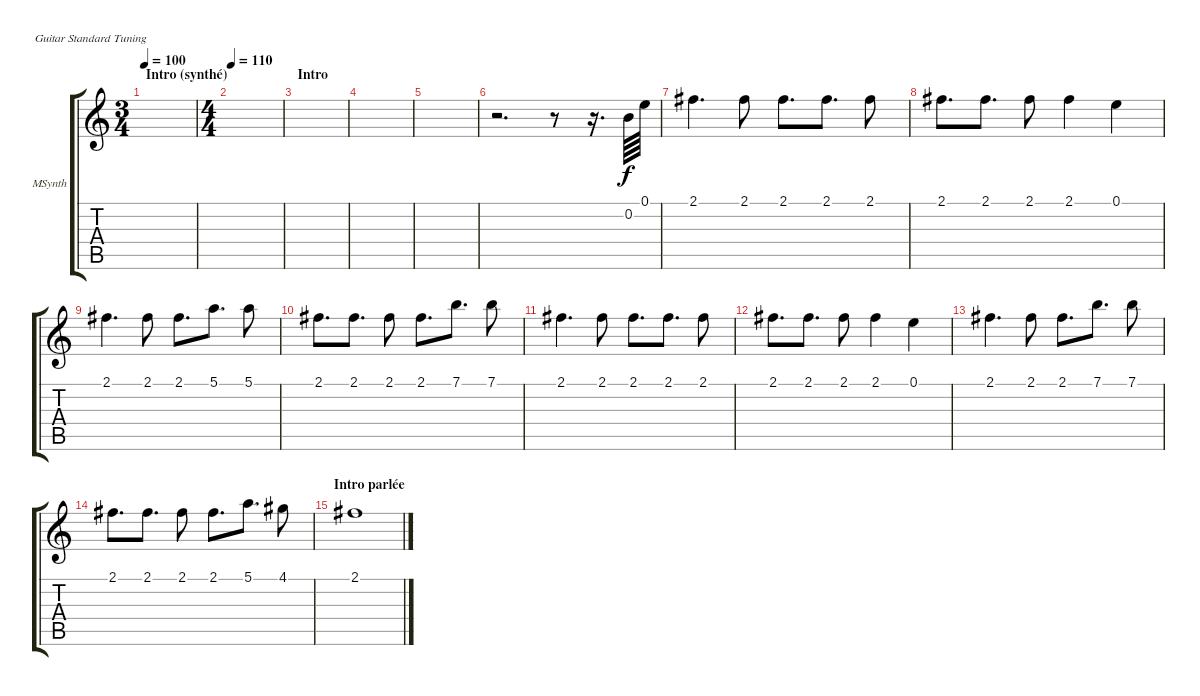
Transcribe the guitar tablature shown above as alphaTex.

\defaultSystemsLayout 4
\bracketExtendMode groupsimilarinstruments
\firstSystemTrackNameOrientation horizontal
\otherSystemsTrackNameOrientation horizontal
\track ("Synthétiseur principal" "MSynth") {instrument acousticguitarsteel}
\staff {score tabs}
\tuning (E4 B3 G3 D3 A2 E2)
\ts (3 4)
\section ("" "Intro (synthé)")
\tempo 100
\clef g2
\ks c
|
\ts (4 4)
\tempo 110
|
\section ("" "Intro")
|
|
|
r.2{d} r.8 r.16{d} 0.2.64 0.1.64 |
2.1.4{d} 2.1.8 2.1.8{d} 2.1.8{d} 2.1.8 |
2.1.8{d} 2.1.8{d} 2.1.8 2.1.4 0.1.4 |
2.1.4{d} 2.1.8 2.1.8{d} 5.1.8{d} 5.1.8 |
2.1.8{d} 2.1.8{d} 2.1.8 2.1.8{d} 7.1.8{d} 7.1.8 |
2.1.4{d} 2.1.8 2.1.8{d} 2.1.8{d} 2.1.8 |
2.1.8{d} 2.1.8{d} 2.1.8 2.1.4 0.1.4 |
2.1.4{d} 2.1.8 2.1.8{d} 7.1.8{d} 7.1.8 |
2.1.8{d} 2.1.8{d} 2.1.8 2.1.8{d} 5.1.8{d} 4.1.8 |
\section ("" "Intro parlée")
2.1.1
